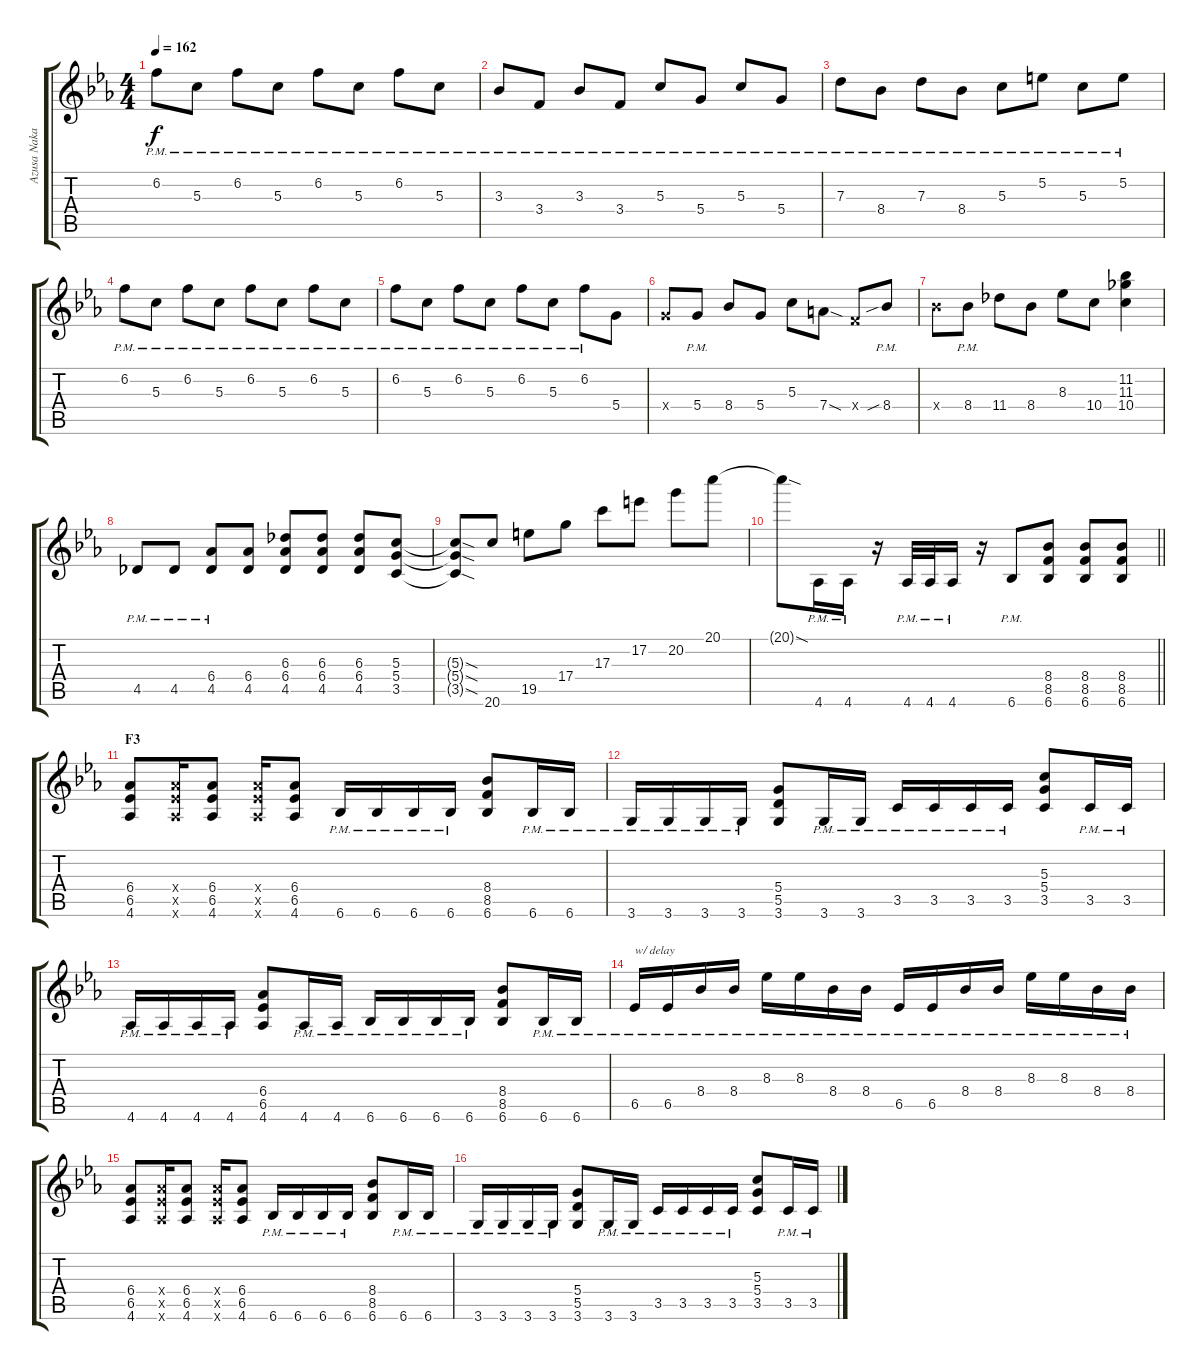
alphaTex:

\track ("Azusa Nakano" "Azusa Naka") {instrument overdrivenguitar}
\staff {score tabs}
\tuning (E4 B3 G3 D3 A2 E2) {hide}
\ts (4 4)
\tempo 162
\clef g2
\ks eb
6.2{pm}.8{dy f} 5.3{pm}.8 6.2{pm}.8 5.3{pm}.8 6.2{pm}.8 5.3{pm}.8 6.2{pm}.8 5.3{pm}.8 |
3.3{pm}.8 3.4{pm}.8 3.3{pm}.8 3.4{pm}.8 5.3{pm}.8 5.4{pm}.8 5.3{pm}.8 5.4{pm}.8 |
7.3{pm}.8 8.4{pm}.8 7.3{pm}.8 8.4{pm}.8 5.3{pm}.8 5.2{pm}.8 5.3{pm}.8 5.2{pm}.8 |
6.2{pm}.8 5.3{pm}.8 6.2{pm}.8 5.3{pm}.8 6.2{pm}.8 5.3{pm}.8 6.2{pm}.8 5.3{pm}.8 |
6.2{pm}.8 5.3{pm}.8 6.2{pm}.8 5.3{pm}.8 6.2{pm}.8 5.3{pm}.8 6.2{pm}.8 5.4.8 |
5.4{x}.8 5.4{pm}.8 8.4.8 5.4.8 5.3.8 7.4{sod}.8 3.4{x}.8 8.4{sib pm}.8 |
8.4{x}.8 8.4{pm}.8 11.4.8 8.4.8 8.3.8 10.4.8 (11.2 11.3 10.4).4 |
4.5{pm}.8 4.5{pm}.8 (6.4{pm} 4.5{pm}).8 (6.4 4.5).8 (6.3 6.4 4.5).8 (6.3 6.4 4.5).8 (6.3 6.4 4.5).8 (5.3 5.4 3.5).8 |
(5.3{sod t} 5.4{sod t} 3.5{sod t}).8 20.6.8 19.5.8 17.4.8 17.3.8 17.2.8 20.2.8 20.1.8 |
\barLineRight lightlight
20.1{sod t}.8 4.6{pm}.16 4.6{pm}.16 r.16 4.6{pm}.32 4.6{pm}.32 4.6{pm}.16 r.16 6.6{pm}.8 (8.4 8.5 6.6).8 (8.4 8.5 6.6).8 (8.4 8.5 6.6).8 |
\section ("" "F3")
(6.4 6.5 4.6).8 (6.4{x} 6.5{x} 4.6{x}).16 (6.4 6.5 4.6).8 (6.4{x} 6.5{x} 4.6{x}).16 (6.4 6.5 4.6).8 6.6{pm}.16 6.6{pm}.16 6.6{pm}.16 6.6{pm}.16 (8.4 8.5 6.6).8 6.6{pm}.16 6.6{pm}.16 |
3.6{pm}.16 3.6{pm}.16 3.6{pm}.16 3.6{pm}.16 (5.4 5.5 3.6).8 3.6{pm}.16 3.6{pm}.16 3.5{pm}.16 3.5{pm}.16 3.5{pm}.16 3.5{pm}.16 (5.3 5.4 3.5).8 3.5{pm}.16 3.5{pm}.16 |
4.6{pm}.16 4.6{pm}.16 4.6{pm}.16 4.6{pm}.16 (6.4 6.5 4.6).8 4.6{pm}.16 4.6{pm}.16 6.6{pm}.16 6.6{pm}.16 6.6{pm}.16 6.6{pm}.16 (8.4 8.5 6.6).8 6.6{pm}.16 6.6{pm}.16 |
6.5{pm}.16{txt "w/ delay"} 6.5{pm}.16 8.4{pm}.16 8.4{pm}.16 8.3{pm}.16 8.3{pm}.16 8.4{pm}.16 8.4{pm}.16 6.5{pm}.16 6.5{pm}.16 8.4{pm}.16 8.4{pm}.16 8.3{pm}.16 8.3{pm}.16 8.4{pm}.16 8.4{pm}.16 |
(6.4 6.5 4.6).8 (6.4{x} 6.5{x} 4.6{x}).16 (6.4 6.5 4.6).8 (6.4{x} 6.5{x} 4.6{x}).16 (6.4 6.5 4.6).8 6.6{pm}.16 6.6{pm}.16 6.6{pm}.16 6.6{pm}.16 (8.4 8.5 6.6).8 6.6{pm}.16 6.6{pm}.16 |
3.6{pm}.16 3.6{pm}.16 3.6{pm}.16 3.6{pm}.16 (5.4 5.5 3.6).8 3.6{pm}.16 3.6{pm}.16 3.5{pm}.16 3.5{pm}.16 3.5{pm}.16 3.5{pm}.16 (5.3 5.4 3.5).8 3.5{pm}.16 3.5{pm}.16
